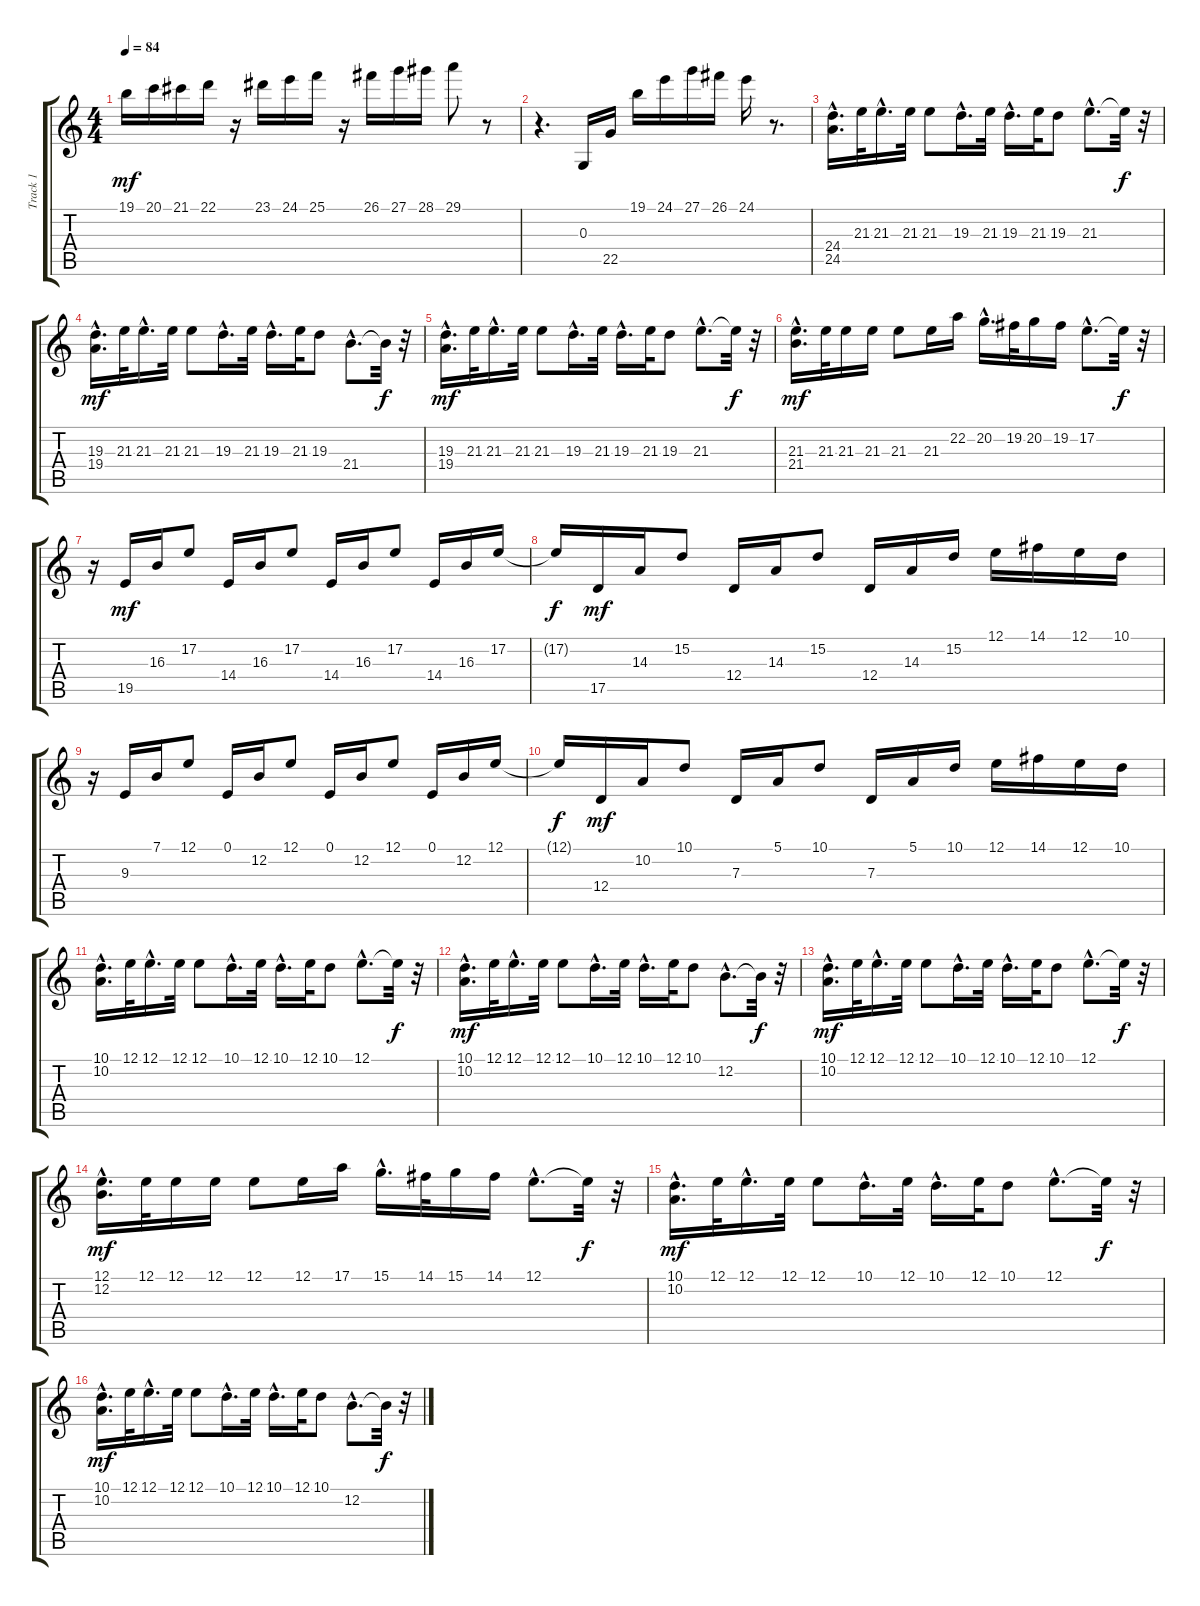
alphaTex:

\track ("Track 1" "Track 1") {instrument acousticgrandpiano}
\staff {score tabs}
\tuning (E4 B3 G3 D3 A2 E2) {hide}
\ts (4 4)
\tempo 84
\clef g2
\ks c
19.1.16{dy mf} 20.1.16 21.1.16 22.1.16 r.16 23.1.16 24.1.16 25.1.16 r.16 26.1.16 27.1.16 28.1.16 29.1.8 r.8 |
r.4{d} 0.3.16 22.5.16 19.1.16 24.1.16 27.1.16 26.1.16 24.1.16 r.8{d} |
(24.4{hac} 24.5{hac}).16{d} 21.3.32 21.3{hac}.16{d} 21.3.32 21.3.8 19.3{hac}.16{d} 21.3.32 19.3{hac}.16{d} 21.3.32 19.3.8 21.3{hac}.8{d} 21.3{t}.32{dy f} r.32 |
(19.3{hac} 19.4{hac}).16{d dy mf} 21.3.32 21.3{hac}.16{d} 21.3.32 21.3.8 19.3{hac}.16{d} 21.3.32 19.3{hac}.16{d} 21.3.32 19.3.8 21.4{hac}.8{d} 21.4{t}.32{dy f} r.32 |
(19.3{hac} 19.4{hac}).16{d dy mf} 21.3.32 21.3{hac}.16{d} 21.3.32 21.3.8 19.3{hac}.16{d} 21.3.32 19.3{hac}.16{d} 21.3.32 19.3.8 21.3{hac}.8{d} 21.3{t}.32{dy f} r.32 |
(21.3{hac} 21.4{hac}).16{d dy mf} 21.3.32 21.3.16 21.3.16 21.3.8 21.3.16 22.2.16 20.2{hac}.16{d} 19.2.32 20.2.16 19.2.16 17.2{hac}.8{d} 17.2{t}.32{dy f} r.32 |
r.16 19.5.16{dy mf} 16.3.16 17.2.8 14.4.16 16.3.16 17.2.8 14.4.16 16.3.16 17.2.8 14.4.16 16.3.16 17.2.16 |
17.2{t}.16{dy f} 17.5.16{dy mf} 14.3.16 15.2.8 12.4.16 14.3.16 15.2.8 12.4.16 14.3.16 15.2.16 12.1.16 14.1.16 12.1.16 10.1.16 |
r.16 9.3.16 7.1.16 12.1.8 0.1.16 12.2.16 12.1.8 0.1.16 12.2.16 12.1.8 0.1.16 12.2.16 12.1.16 |
12.1{t}.16{dy f} 12.4.16{dy mf} 10.2.16 10.1.8 7.3.16 5.1.16 10.1.8 7.3.16 5.1.16 10.1.16 12.1.16 14.1.16 12.1.16 10.1.16 |
(10.1{hac} 10.2{hac}).16{d} 12.1.32 12.1{hac}.16{d} 12.1.32 12.1.8 10.1{hac}.16{d} 12.1.32 10.1{hac}.16{d} 12.1.32 10.1.8 12.1{hac}.8{d} 12.1{t}.32{dy f} r.32 |
(10.1{hac} 10.2{hac}).16{d dy mf} 12.1.32 12.1{hac}.16{d} 12.1.32 12.1.8 10.1{hac}.16{d} 12.1.32 10.1{hac}.16{d} 12.1.32 10.1.8 12.2{hac}.8{d} 12.2{t}.32{dy f} r.32 |
(10.1{hac} 10.2{hac}).16{d dy mf} 12.1.32 12.1{hac}.16{d} 12.1.32 12.1.8 10.1{hac}.16{d} 12.1.32 10.1{hac}.16{d} 12.1.32 10.1.8 12.1{hac}.8{d} 12.1{t}.32{dy f} r.32 |
(12.1{hac} 12.2{hac}).16{d dy mf} 12.1.32 12.1.16 12.1.16 12.1.8 12.1.16 17.1.16 15.1{hac}.16{d} 14.1.32 15.1.16 14.1.16 12.1{hac}.8{d} 12.1{t}.32{dy f} r.32 |
(10.1{hac} 10.2{hac}).16{d dy mf} 12.1.32 12.1{hac}.16{d} 12.1.32 12.1.8 10.1{hac}.16{d} 12.1.32 10.1{hac}.16{d} 12.1.32 10.1.8 12.1{hac}.8{d} 12.1{t}.32{dy f} r.32 |
(10.1{hac} 10.2{hac}).16{d dy mf} 12.1.32 12.1{hac}.16{d} 12.1.32 12.1.8 10.1{hac}.16{d} 12.1.32 10.1{hac}.16{d} 12.1.32 10.1.8 12.2{hac}.8{d} 12.2{t}.32{dy f} r.32
